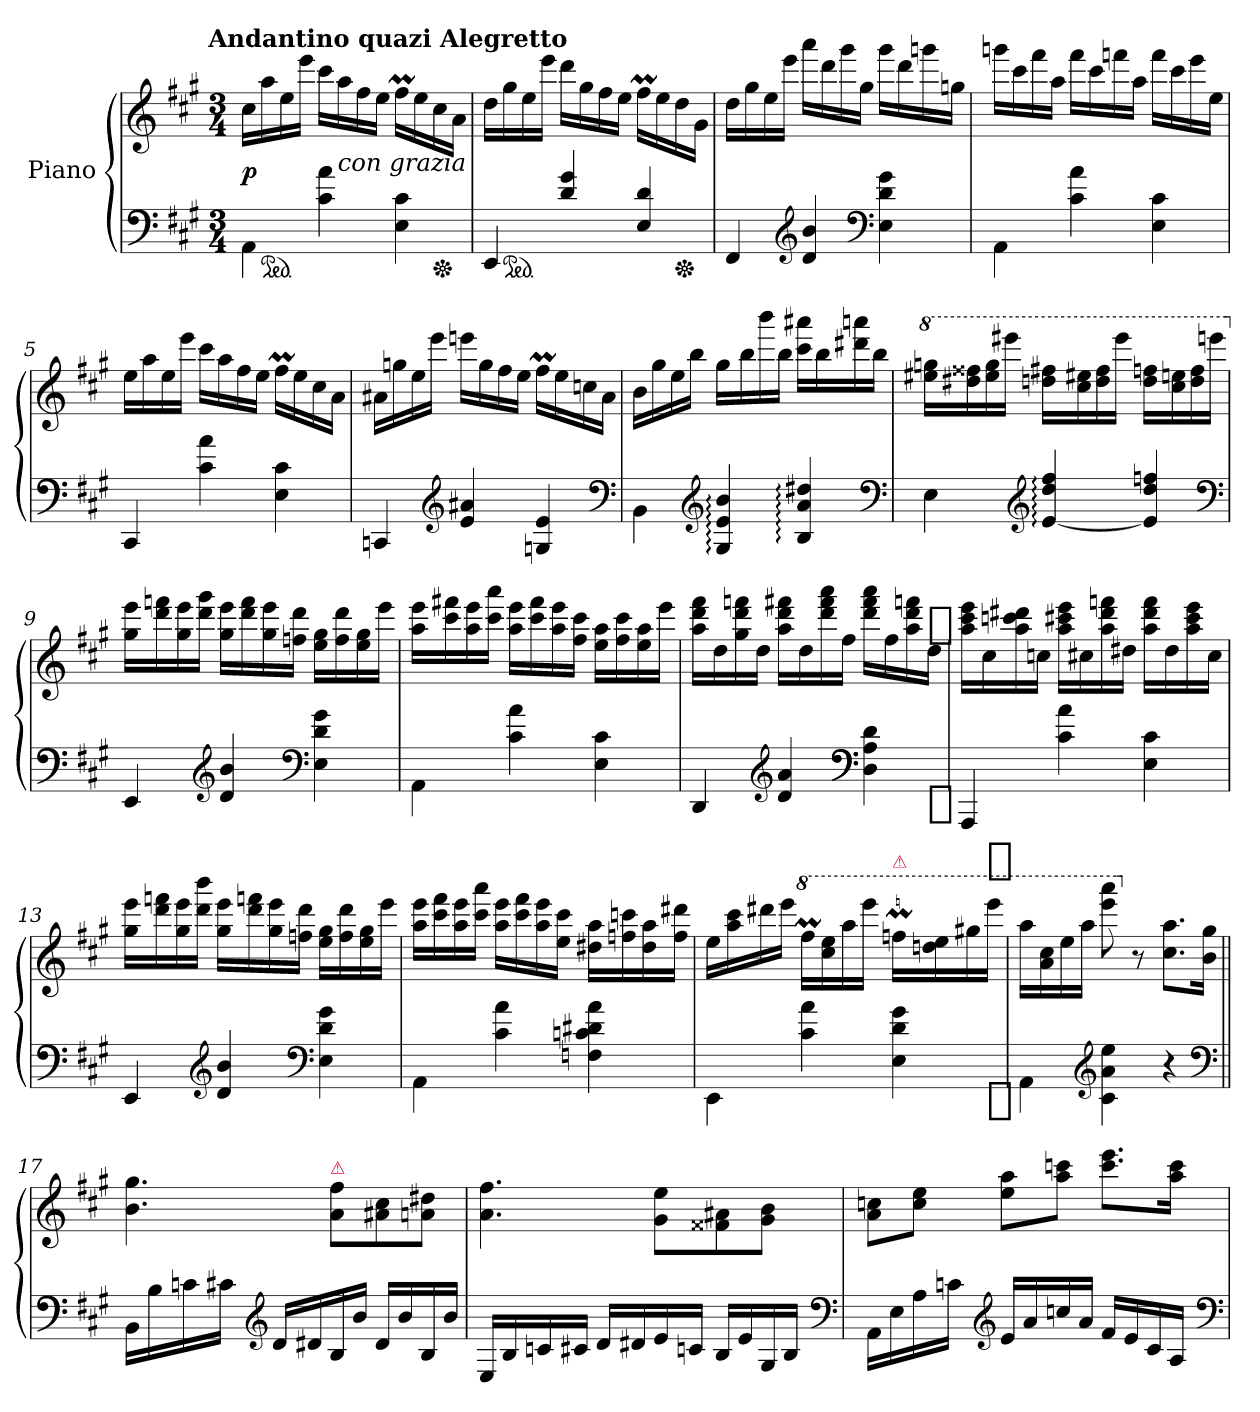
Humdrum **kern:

**kern	**kern	**dynam
*part1	*part1	*part1
*staff2	*staff1	*staff1/2
*I"Piano	*	*
*clefF4	*clefG2	*
*k[f#c#g#]	*k[f#c#g#]	*
!!LO:TX:omd:t=Andantino quazi Alegretto
*M3/4	*M3/4	*
*MM80	*MM80	*
=1	=1	=1
4AA\	16cc#\LL	p.
*ped	*	*
.	16aa\	.
.	16ee\	.
.	16eee\JJ	.
4c#\ 4a\	16ccc#\LL	.
!	!LO:TX:b:i:t=con grazia	!
.	16aa\	.
.	16ff#\	.
.	16ee\JJ	.
4E\ 4c#\	16ff#M\LL	.
.	16ee\	.
*Xped	*	*
.	16cc#\	.
.	16a\JJ	.
=2	=2	=2
4EE/	16dd\LL	.
*ped	*	*
.	16gg#\	.
.	16ee\	.
.	16eee\JJ	.
4d/ 4g#/	16ddd\LL	.
.	16gg#\	.
.	16ff#\	.
.	16ee\JJ	.
4E/ 4d/	16ff#M\LL	.
.	16ee\	.
*Xped	*	*
.	16dd\	.
.	16g#\JJ	.
=3	=3	=3
4FF#/	16dd\LL	.
.	16gg#\	.
.	16ee\	.
.	16eee\JJ	.
*clefG2	*	*
4d/ 4b/	16aaa\LL	.
.	16ddd\	.
.	16ggg#\	.
.	16gg#\JJ	.
*clefF4	*	*
4E\ 4d\ 4g#\	16ggg#\LL	.
.	16ddd\	.
.	16gggn\	.
.	16ggn\JJ	.
=4	=4	=4
4AA\	16gggn\LL	.
.	16ccc#\	.
.	16fff#\	.
.	16aa\JJ	.
4c#\ 4a\	16fff#\LL	.
.	16ccc#\	.
.	16fffn\	.
.	16aa\JJ	.
4E\ 4c#\	16fff\LL	.
.	16ccc#\	.
.	16eee\	.
.	16ee\JJ	.
=5	=5	=5
4CC#/	16ee\LL	.
.	16aa\	.
.	16ee\	.
.	16eee\JJ	.
4c#\ 4a\	16ccc#\LL	.
.	16aa\	.
.	16ff#\	.
.	16ee\JJ	.
4E\ 4c#\	16ff#M\LL	.
.	16ee\	.
.	16cc#\	.
.	16a\JJ	.
=6	=6	=6
4CCn/	16a#X\LL	.
.	16ggn\	.
.	16ee\	.
.	16eee\JJ	.
*clefG2	*	*
4e/ 4a#X/	16eeen\LL	.
.	16gg\	.
.	16ff#\	.
.	16ee\JJ	.
4Gn/ 4e/	16ff#m\LL	.
.	16ee\	.
.	16ccn\	.
.	16a#\JJ	.
*clefF4	*	*
=7	=7	=7
4BB\	16b\LL	.
.	16gg#\	.
.	16ee\	.
.	16bb\JJ	.
*clefG2	*	*
4G#:/ 4e:/ 4b:/	16gg#\LL	.
.	16bb\	.
.	16bbb\	.
.	16bb\JJ	.
4B:/ 4a:/ 4dd#X:/	16ccc#\ 16aaa#X\LL	.
.	16bb\	.
.	16ddd#X\ 16aaan\	.
.	16bb\JJ	.
*clefF4	*	*
=8	=8	=8
*	*8va	*
4E\	16eee#X\ 16gggn\LL	.
.	16ddd#X\ 16fff##X\	.
.	16eee#\ 16ggg\	.
.	16eeee#X\JJ	.
*clefG2	*	*
[4e:/ 4dd:/ 4ff#:/	16dddn\ 16fff#X\LL	.
.	16ccc#\ 16eee#X\	.
.	16ddd\ 16fff#\	.
.	16eeee#\JJ	.
4e]/ 4dd/ 4ffn/	16ddd\ 16fffn\LL	.
.	16ccc#\ 16eeen\	.
.	16ddd\ 16fff\	.
.	16eeeen\JJ	.
*clefF4	*	*
=9	=9	=9
*	*X8va	*
4EE/	16gg#\ 16eee\LL	.
.	16ddd\ 16fffn\	.
.	16gg#\ 16eee\	.
.	16ddd\ 16ggg#\JJ	.
*clefG2	*	*
4d/ 4b/	16gg#\ 16eee\LL	.
.	16ddd\ 16fff\	.
.	16gg#\ 16eee\	.
.	16ffn\ 16ddd\JJ	.
*clefF4	*	*
4E\ 4d\ 4g#\	16ee\ 16gg#\LL	.
.	16ff\ 16ddd\	.
.	16ee\ 16gg#\	.
.	16eee\JJ	.
=10	=10	=10
4AA\	16aa\ 16eee\LL	.
.	16ccc#\ 16fff#X\	.
.	16aa\ 16eee\	.
.	16ccc#\ 16aaa\JJ	.
4c#\ 4a\	16aa\ 16eee\LL	.
.	16ccc#\ 16fff#\	.
.	16aa\ 16eee\	.
.	16ff#\ 16ccc#\JJ	.
4E\ 4c#\	16ee\ 16aa\LL	.
.	16ff#\ 16ccc#\	.
.	16ee\ 16aa\	.
.	16eee\JJ	.
=11	=11	=11
*^	*	*
4DD/	2ryy	16aa\ 16ddd\ 16fff#\LL	.
.	.	16dd\	.
.	.	16gg#\ 16ddd\ 16fffn\	.
.	.	16dd\JJ	.
*clefG2	*	*	*
4d/ 4a/	.	16aa\ 16ddd\ 16fff#X\LL	.
.	.	16dd\	.
.	.	16ddd\ 16fff#\ 16aaa\	.
.	.	16ff#\JJ	.
*clefF4	*	*	*
4D\ 4A\ 4d\	8.ryy	16ddd\ 16fff#\ 16aaa\LL	.
.	.	16ff#\	.
.	.	16aa\ 16ddd\ 16fffn\	.
!	!	!LO:TX:a:t=[segno]	!
!	!LO:TX:b:t=[segno]	!	!
.	16ryy	16dd\JJ	.
*v	*v	*	*
=12	=12	=12
4AAA/	16aa\ 16ccc#\ 16eee\LL	.
.	16cc#\	.
.	16aa\ 16cccn\ 16ddd#X\	.
.	16ccn\JJ	.
4c#\ 4a\	16aa\ 16ccc#X\ 16eee\LL	.
.	16cc#X\	.
.	16aa\ 16ddd#\ 16fffn\	.
.	16dd#X\JJ	.
4E\ 4c#\	16aa\ 16ddd#\ 16fff\LL	.
.	16dd#\	.
.	16aa\ 16ccc#\ 16eee\	.
.	16cc#\JJ	.
=13	=13	=13
4EE/	16gg#\ 16eee\LL	.
.	16ddd\ 16fffn\	.
.	16gg#\ 16eee\	.
.	16ddd\ 16bbb\JJ	.
*clefG2	*	*
4d/ 4b/	16gg#\ 16eee\LL	.
.	16ddd\ 16fffn\	.
.	16gg#\ 16eee\	.
.	16ffn\ 16ddd\JJ	.
*clefF4	*	*
4E\ 4d\ 4g#\	16ee\ 16gg#\LL	.
.	16ff\ 16ddd\	.
.	16ee\ 16gg#\	.
.	16eee\JJ	.
=14	=14	=14
4AA\	16aa\ 16eee\LL	.
.	16ccc#\ 16fff#\	.
.	16aa\ 16eee\	.
.	16ccc#\ 16aaa\JJ	.
4c#\ 4a\	16aa\ 16eee\LL	.
.	16ccc#\ 16fff#\	.
.	16aa\ 16eee\	.
.	16ee\ 16ccc#\JJ	.
4Fn\ 4cn\ 4d#X\ 4a\	16dd#X\ 16aa\LL	.
.	16ffn\ 16cccn\	.
.	16dd#\ 16aa\	.
.	16ff\ 16ddd#X\JJ	.
=15	=15	=15
*^	*	*
4EE\	2ryy	16ee\LL	.
.	.	16aa\ 16ccc#\	.
.	.	16ddd#X\	.
.	.	16eee\JJ	.
*	*	*8va	*
4c#\ 4a\	.	16fff#M\LL	.
.	.	16ccc#\ 16eee\	.
.	.	16aaa\	.
.	.	16eeee\JJ	.
!	!	!LO:TX:a:color=crimson:t=⚠	!
4E\ 4d\ 4g#\	8.ryy	16fffnM\LL	.
.	.	16dddn\ 16eee\	.
.	.	16ggg#X\	.
!	!	!LO:TX:a:t=[segno]	!
!	!LO:TX:b:t=[segno]	!	!
.	16ryy	16eeee\JJ	.
*v	*v	*	*
=16	=16	=16
4AA\	16aaa\LL	.
.	16aa\ 16ccc#\	.
.	16eee\	.
.	16aaa\JJ	.
*clefG2	*	*
4c#\ 4a\ 4ee\	8eeee\ 8aaaa\	.
*	*X8va	*
.	8r	.
4r	8.cc#\ 8.aa\L	.
.	16b\ 16gg#\Jk	.
*clefF4	*	*
=17||	=17||	=17||
*	*^	*
16BB\LL	4.b\ 4.gg#\	16ryy	.
16B\	.	2ryy	mzf
16cn\	.	.	.
16c#X\JJ	.	.	.
*clefG2	*	*	*
16d/LL	.	.	.
16d#X/	.	.	.
!	!LO:TX:a:color=crimson:t=⚠	!	!
16B/	8a\ 8ff#\L	.	.
16b/JJ	.	.	.
16d#/LL	8a#X\ 8cc#\	.	.
16b/	.	8.ryy	.
16B/	8an\ 8dd#X\J	.	.
16b/JJ	.	.	.
*	*v	*v	*
=18	=18	=18
16E/LL	4.a\ 4.ff#\	.
16B/	.	.
16cn/	.	.
16c#X/JJ	.	.
16d/LL	.	.
16d#X/	.	.
16e/	8g#\ 8ee\L	.
16cn/JJ	.	.
16B/LL	8f##X\ 8a#X\	.
16e/	.	.
16G#/	8g#\ 8b\J	.
16B/JJ	.	.
*clefF4	*	*
=19	=19	=19
16AA\LL	8a\ 8ccn\L	.
16E\	.	.
16A\	8cc\ 8ee\J	.
16cn\JJ	.	.
*clefG2	*	*
16e/LL	8ee\ 8aa\L	.
16a/	.	.
16ccn/	8aa\ 8cccn\J	.
16a/JJ	.	.
16f#/LL	8.ccc\ 8.eee\L	.
16e/	.	.
16c/	.	.
16A/JJ	16aa\ 16ccc\Jk	.
*clefF4	*	*
=	=	=
*-	*-	*-
